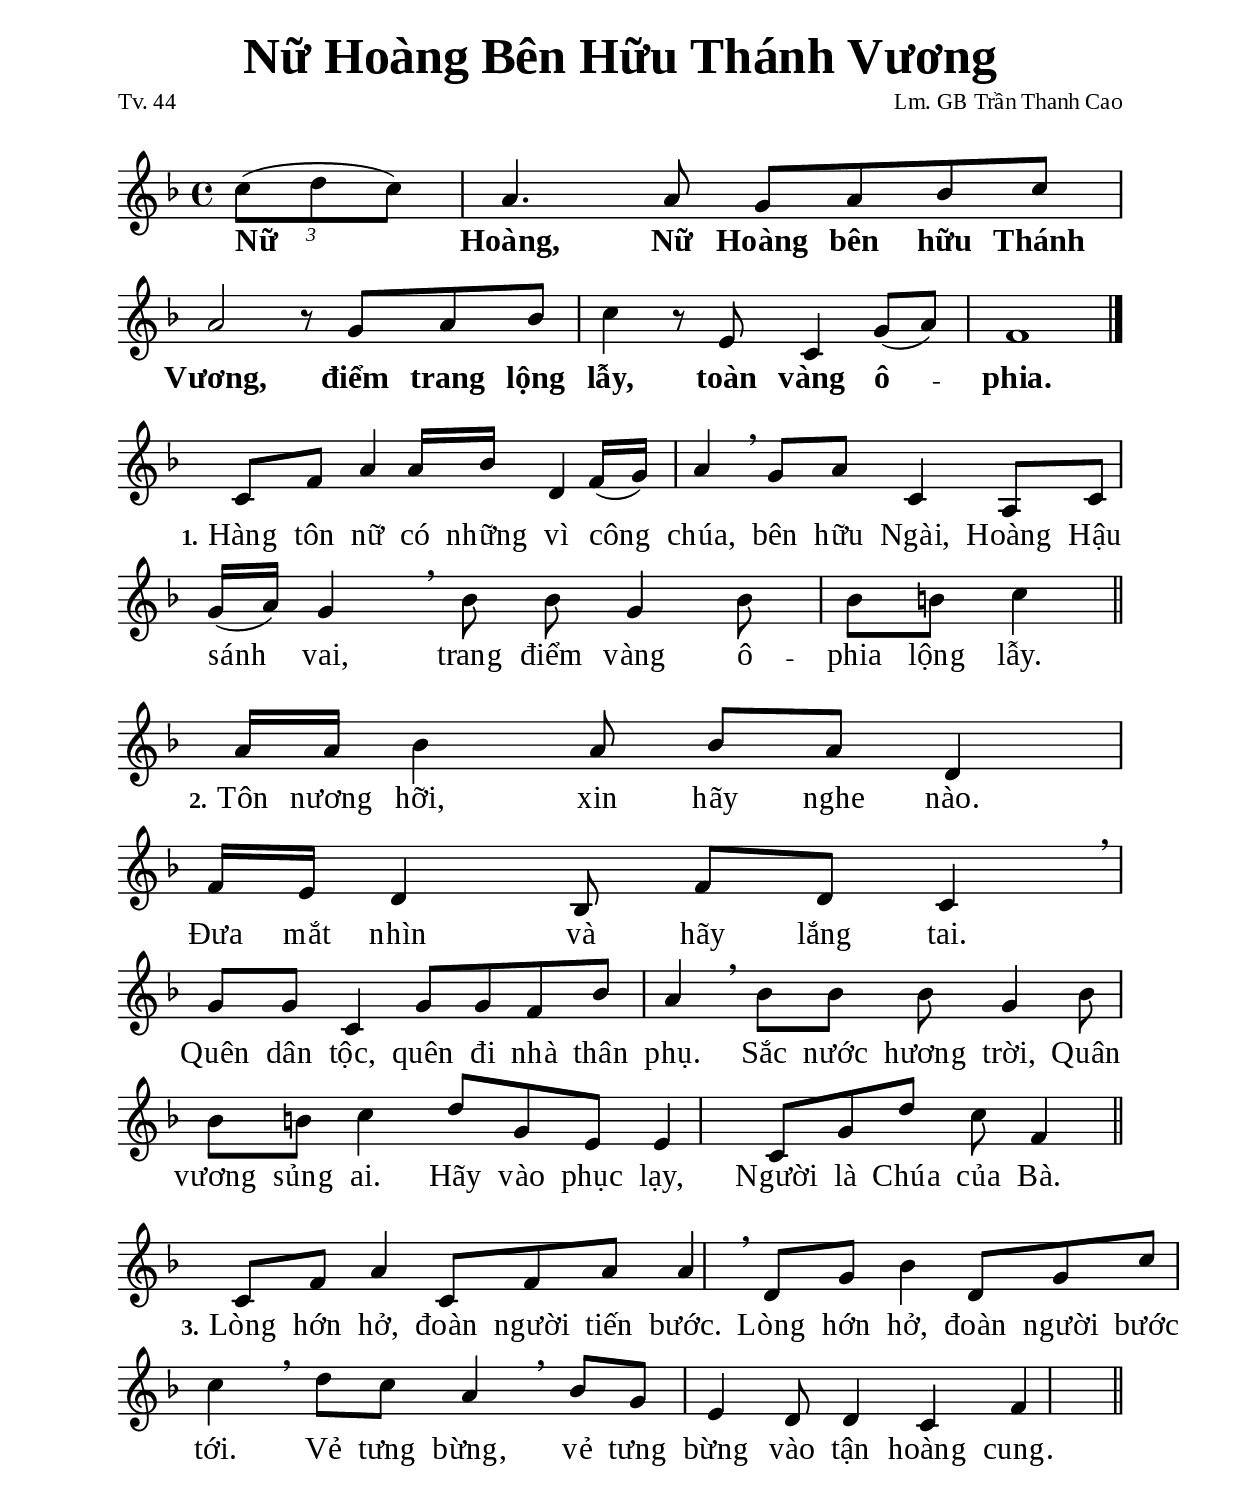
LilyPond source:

% Cài đặt chung
\version "2.20.0"
\include "english.ly"

\header {
  title = \markup { \fontsize #3 "Nữ Hoàng Bên Hữu Thánh Vương" }
  poet = "Tv. 44"
  composer = "Lm. GB Trần Thanh Cao"
  arranger = " "
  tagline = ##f
}

\paper {
  #(set-paper-size "a4")
  top-margin = 10\mm
  bottom-margin = 10\mm
  left-margin = 20\mm
  right-margin = 20\mm
  indent = #0
  #(define fonts
    (make-pango-font-tree
      "Liberation Serif"
      "Liberation Serif"
      "Liberation Serif"
      (/ 20 20)))
  page-count = #1
}

% Nhạc điệp khúc
nhacDiepKhuc = \relative c'' {
  \partial 4 \tuplet 3/2 { c8 (d c) } |
  a4. a8 g a bf c |
  a2 r8 g a bf |
  c4 r8 e, c4 g'8 (a) |
  f1 \bar "|."
}

% Nhạc phiên khúc
nhacPhienKhucMot = \relative c' {
  c8 f a4 a16 bf d,4 f16 (g) a4 \breathe
  g8 a c,4 a8 c g'16 (a) g4 \breathe
  bf8 bf g4 bf8 bf b! c4 \bar "||"
}

nhacPhienKhucHai = \relative c'' {
  a16 a bf4 a8 bf a d,4 f16 e d4 bf8 f' d c4 \breathe
  g'8 g c,4 g'8 g f bf a4 \breathe
  bf8 bf bf g4
  bf8 bf b! c4 d8 g, e e4 c8 g' d' c f,4 \bar "||"
}

nhacPhienKhucBa = \relative c' {
  8 f a4 c,8 f a a4 \breathe
  d,8 g bf4 d,8 g c c4 \breathe
  d8 c a4 \breathe
  bf8 g e4 d8 d4 c f \bar "||"
}

% Lời điệp khúc
loiDiepKhuc = \lyricmode {
  Nữ Hoàng, Nữ Hoàng bên hữu Thánh Vương,
  điểm trang lộng lẫy, toàn vàng ô -- phia.
}

% Lời phiên khúc
loiPhienKhucMot = \lyricmode {
  \set stanza = #"1."
  Hàng tôn nữ có những vì công chúa,
  bên hữu Ngài, Hoàng Hậu sánh vai,
  trang điểm vàng ô -- phia lộng lẫy.
}

loiPhienKhucHai = \lyricmode {
  \set stanza = #"2."
  Tôn nương hỡi, xin hãy nghe nào.
  Đưa mắt nhìn và hãy lắng tai.
  Quên dân tộc, quên đi nhà thân phụ.
  Sắc nước hương trời, Quân vương sủng ai.
  Hãy vào phục lạy, Người là Chúa của Bà.
}

loiPhienKhucBa = \lyricmode {
  \set stanza = #"3."
  Lòng hớn hở, đoàn người tiến bước.
  Lòng hớn hở, đoàn người bước tới.
  Vẻ tưng bừng, vẻ tưng bừng vào tận hoàng cung.
}


% Dàn trang
\score {
  \new ChoirStaff <<
    \new Staff = diepKhuc \with {
        \consists "Merge_rests_engraver"
        \magnifyStaff #(magstep +1)
      }
      <<
      \new Voice = beSop {
        \key f \major \time 4/4 \nhacDiepKhuc
      }
    >>
    \new Lyrics \lyricsto beSop \loiDiepKhuc
  >>
  \layout {
    \override Lyrics.LyricText.font-series = #'bold
    \override Lyrics.LyricText.font-size = #+3
    \override Lyrics.LyricSpace.minimum-distance = #2.0
    \override Score.BarNumber.break-visibility = ##(#f #f #f)
    \override Score.SpacingSpanner.uniform-stretching = ##t
  }
}

\score {
  \new ChoirStaff <<
    \new Staff = phienKhuc \with {
        \magnifyStaff #(magstep +1)
      }
      <<
      \new Voice = beSop {
        \key f \major \time 4/4 \nhacPhienKhucMot
      }
    >>
    \new Lyrics \lyricsto beSop \loiPhienKhucMot
  >>
  \layout {
    \override Staff.TimeSignature.transparent = ##t
    \override Lyrics.LyricText.font-size = #+3
    \override Lyrics.LyricSpace.minimum-distance = #1.5
    \override Score.BarNumber.break-visibility = ##(#f #f #f)
    \override Score.SpacingSpanner.uniform-stretching = ##t
    \set Score.barAlways = ##t
    \set Score.defaultBarType = ""
  } 
}

\score {
  \new ChoirStaff <<
    \new Staff = phienKhuc \with {
        \magnifyStaff #(magstep +1)
      }
      <<
      \new Voice = beSop {
        \key f \major \time 4/4 \nhacPhienKhucHai
      }
    >>
    \new Lyrics \lyricsto beSop \loiPhienKhucHai
  >>
  \layout {
    \override Staff.TimeSignature.transparent = ##t
    \override Lyrics.LyricText.font-size = #+3
    \override Lyrics.LyricSpace.minimum-distance = #1.5
    \override Score.BarNumber.break-visibility = ##(#f #f #f)
    \override Score.SpacingSpanner.uniform-stretching = ##t
    \set Score.barAlways = ##t
    \set Score.defaultBarType = ""
  } 
}

\score {
  \new ChoirStaff <<
    \new Staff = phienKhuc \with {
        \magnifyStaff #(magstep +1)
      }
      <<
      \new Voice = beSop {
        \key f \major \time 4/4 \nhacPhienKhucBa
      }
    >>
    \new Lyrics \lyricsto beSop \loiPhienKhucBa
  >>
  \layout {
    \override Staff.TimeSignature.transparent = ##t
    \override Lyrics.LyricText.font-size = #+3
    \override Lyrics.LyricSpace.minimum-distance = #1.5
    \override Score.BarNumber.break-visibility = ##(#f #f #f)
    \override Score.SpacingSpanner.uniform-stretching = ##t
    \set Score.barAlways = ##t
    \set Score.defaultBarType = ""
  } 
}
